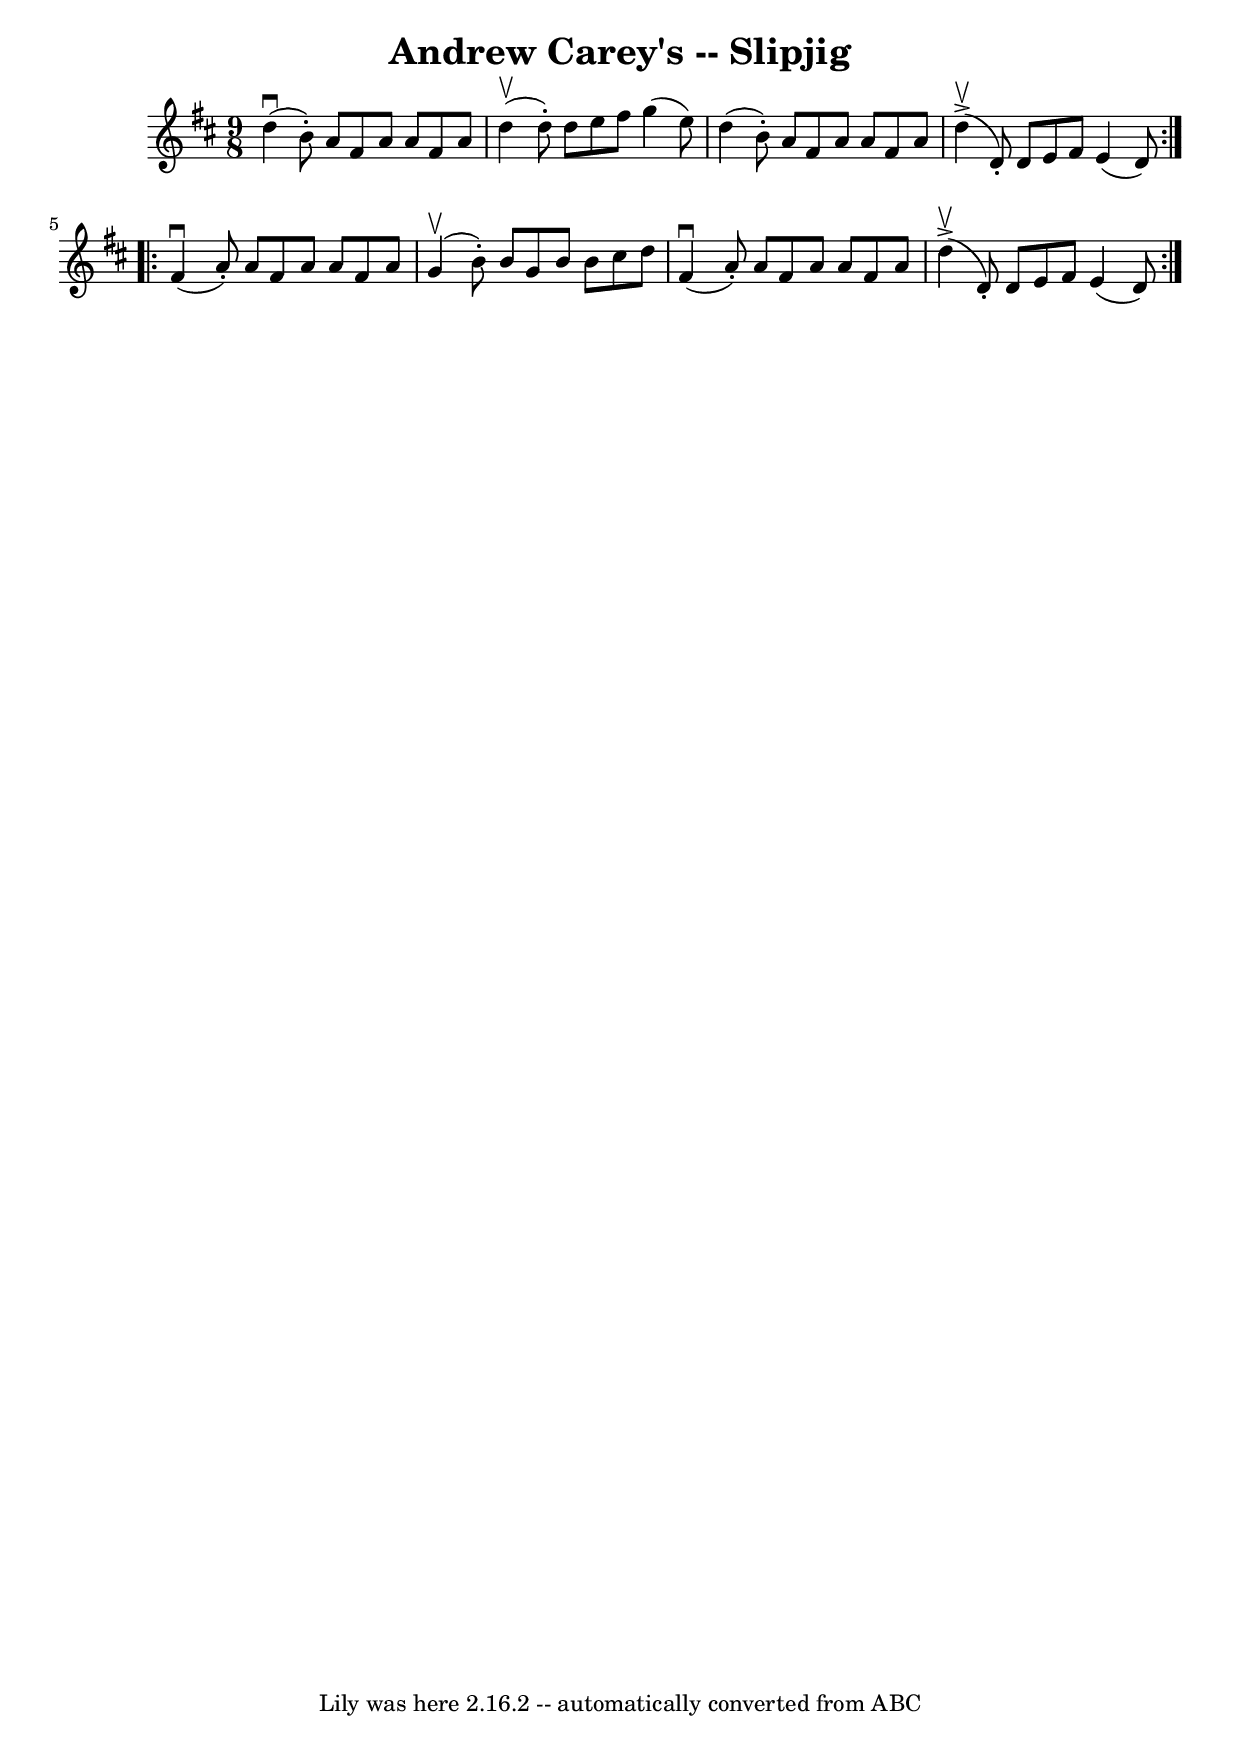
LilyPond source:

\version "2.16.2"
\include "Mammoth.ily"
\header {
  %% book = "Ryan's Mammoth Collection"
  crossRefNumber = "1"
  footnotes = ""
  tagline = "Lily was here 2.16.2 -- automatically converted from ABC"
  title = "Andrew Carey's -- Slipjig"

}
voicedefault =  {



  \repeat volta 2 {

    \time 9/8 
    \key d \major
    d''4^\downbow(b'8 -.) a'8 fis'8 a'8    
    a'8 fis'8 a'8  |
    d''4^\upbow(d''8 -.) d''8 e''8    
    fis''8 g''4 (e''8) |
    d''4 (b'8 -.) a'8 fis'8 a'8 
    a'8 fis'8 a'8  |
    d''4^\upbow^\accent(d'8 -.) d'8    
    e'8 fis'8 e'4 (d'8) 
  } 
  \repeat volta 2 {
    fis'4^\downbow(a'8 -.) a'8 fis'8 a'8 a'8 fis'8 a'8  |
    g'4^\upbow(
    b'8 -.) b'8 g'8 b'8 b'8 cis''8 d''8  |
    fis'4^\downbow(a'8 -.) a'8 fis'8 a'8 a'8 fis'8 a'8  |
    
    d''4^\upbow^\accent(d'8 -.) d'8 e'8 fis'8 e'4 (d'8) 
  }   

}

\score{
  <<

    \context Staff="default"
    {
      \voicedefault 
      
    }

  >>
  \layout {
    
  }
  \midi {
  }

}
